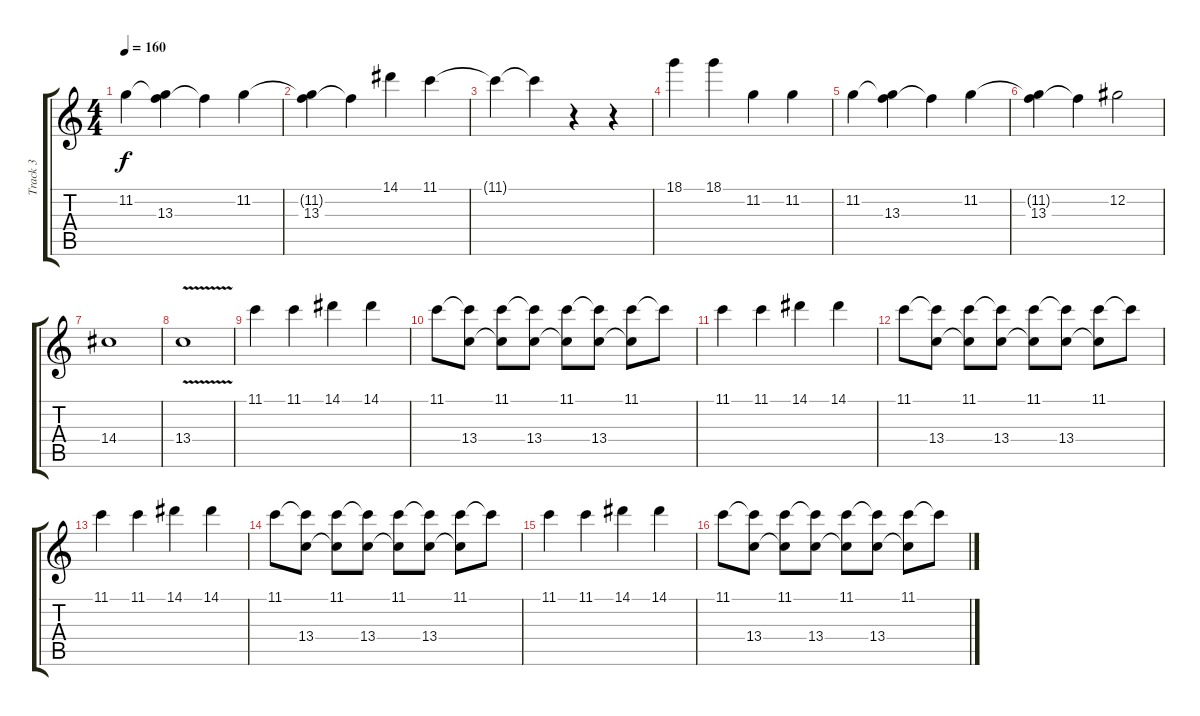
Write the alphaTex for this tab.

\track ("Track 3" "Track 3") {instrument distortionguitar}
\staff {score tabs}
\tuning (Db4 Ab3 E3 B2 Gb2 Db2) {hide}
\ts (4 4)
\tempo 160
\clef g2
\ks c
11.2.4{dy f} (11.2{t} 13.3).4 13.3{t}.4 11.2.4 |
(11.2{t} 13.3).4 13.3{t}.4 14.1.4 11.1.4 |
11.1{t}.4 11.1{t}.4 r.4 r.4 |
18.1.4 18.1.4 11.2.4 11.2.4 |
11.2.4 (11.2{t} 13.3).4 13.3{t}.4 11.2.4 |
(11.2{t} 13.3).4 13.3{t}.4 12.2.2 |
14.4.1 |
13.4{v}.1 |
11.1.4 11.1.4 14.1.4 14.1.4 |
11.1.8 (11.1{t} 13.4).8 (11.1 13.4{t}).8 (11.1{t} 13.4).8 (11.1 13.4{t}).8 (11.1{t} 13.4).8 (11.1 13.4{t}).8 11.1{t}.8 |
11.1.4 11.1.4 14.1.4 14.1.4 |
11.1.8 (11.1{t} 13.4).8 (11.1 13.4{t}).8 (11.1{t} 13.4).8 (11.1 13.4{t}).8 (11.1{t} 13.4).8 (11.1 13.4{t}).8 11.1{t}.8 |
11.1.4 11.1.4 14.1.4 14.1.4 |
11.1.8 (11.1{t} 13.4).8 (11.1 13.4{t}).8 (11.1{t} 13.4).8 (11.1 13.4{t}).8 (11.1{t} 13.4).8 (11.1 13.4{t}).8 11.1{t}.8 |
11.1.4 11.1.4 14.1.4 14.1.4 |
11.1.8 (11.1{t} 13.4).8 (11.1 13.4{t}).8 (11.1{t} 13.4).8 (11.1 13.4{t}).8 (11.1{t} 13.4).8 (11.1 13.4{t}).8 11.1{t}.8
